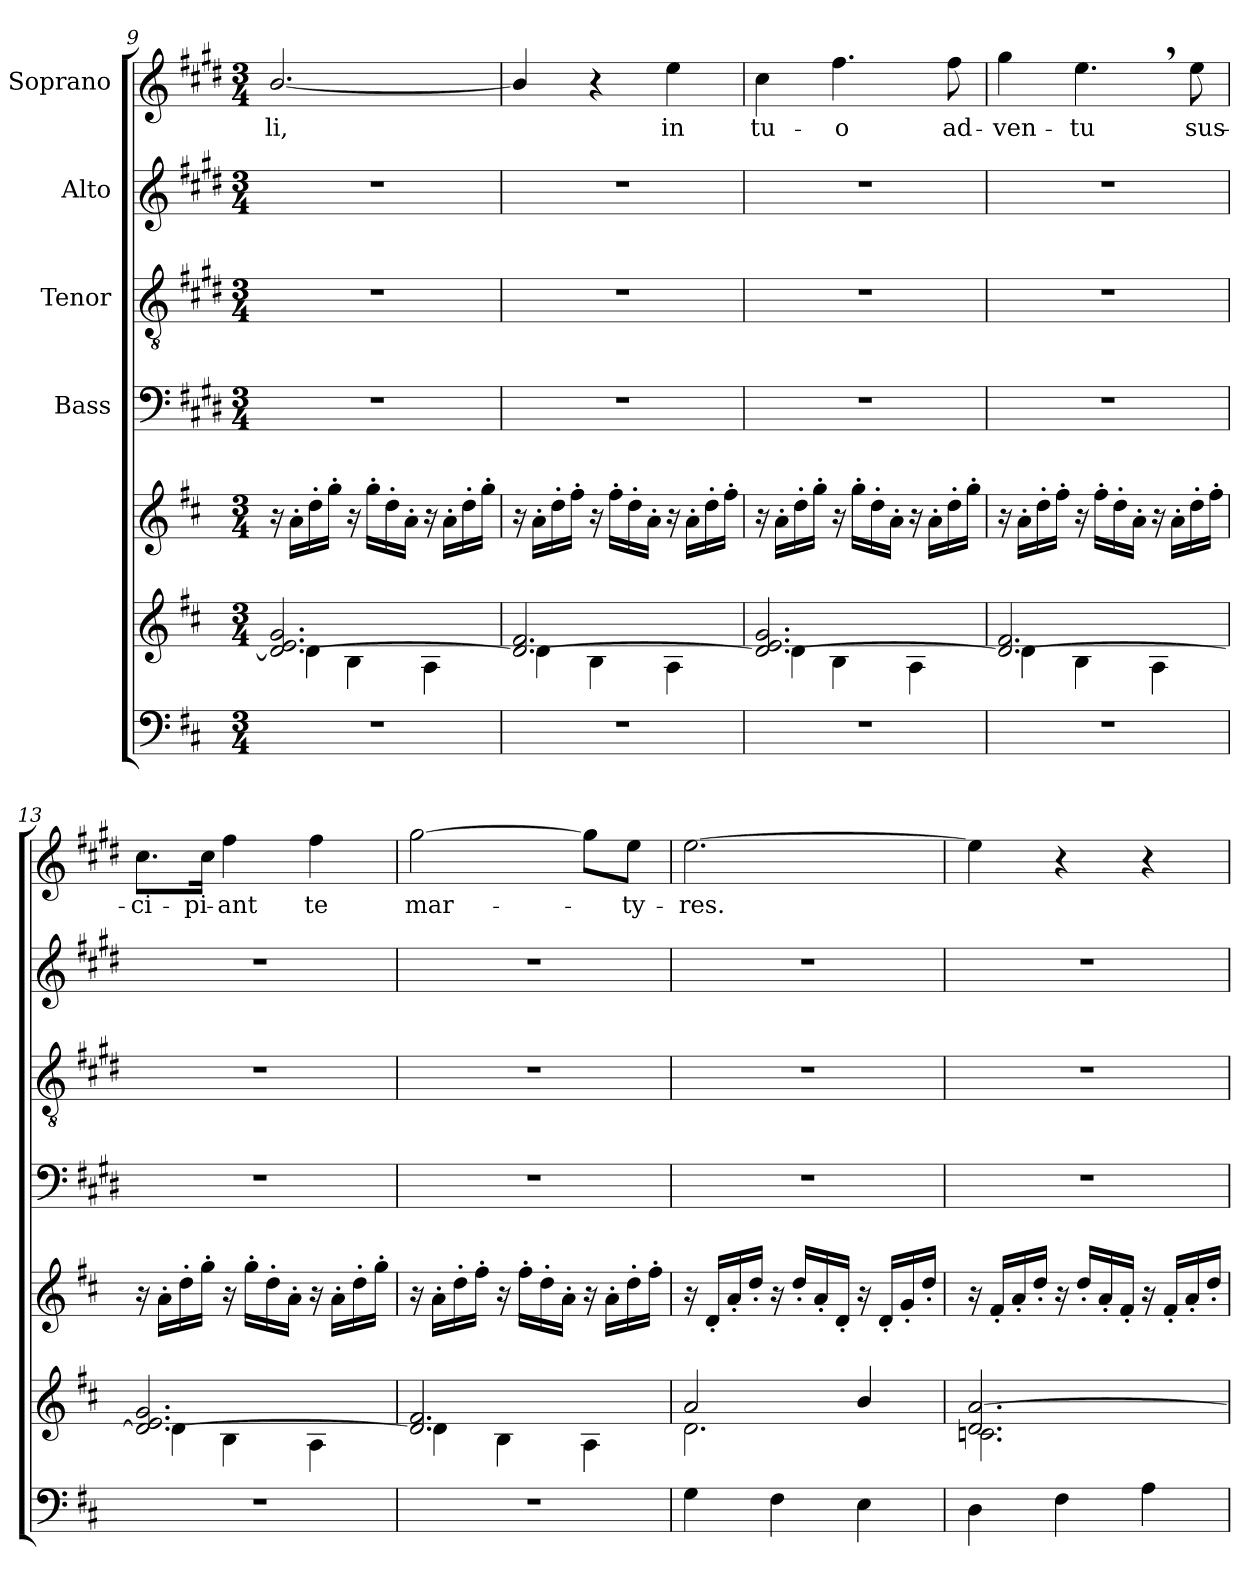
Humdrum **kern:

**kern	**kern	**kern	**kern	**kern	**kern	**kern	**text
*part6	*part5	*part5	*part4	*part3	*part2	*part1	*part1
*staff7	*staff6	*staff5	*staff4	*staff3	*staff2	*staff1	*staff1
*	*	*	*I"Bass	*I"Tenor	*I"Alto	*I"Soprano	*
*clefF4	*clefG2	*clefG2	*clefF4	*clefGv2	*clefG2	*clefG2	*
*	*	*	*ITrd1c2	*ITrd1c2	*ITrd1c2	*ITrd1c2	*
*k[f#c#]	*k[f#c#]	*k[f#c#]	*k[f#c#]	*k[f#c#]	*k[f#c#]	*k[f#c#]	*
*D:	*D:	*D:	*D:	*D:	*D:	*D:	*
*M3/4	*M3/4	*M3/4	*M3/4	*M3/4	*M3/4	*M3/4	*
=9	=9	=9	=9	=9	=9	=9	=9
*	*^	*	*	*	*	*	*
2.r	2.d/_ 2.e/ 2.g/	4d\	16r	2.r	2.r	2.r	[2.a/	-li,
.	.	.	16a'>\LL	.	.	.	.	.
.	.	.	16dd'>\	.	.	.	.	.
.	.	.	16gg'>\JJ	.	.	.	.	.
.	.	4B\	16r	.	.	.	.	.
.	.	.	16gg'>\LL	.	.	.	.	.
.	.	.	16dd'>\	.	.	.	.	.
.	.	.	16a'>\JJ	.	.	.	.	.
.	.	4A\	16r	.	.	.	.	.
.	.	.	16a'>\LL	.	.	.	.	.
.	.	.	16dd'>\	.	.	.	.	.
.	.	.	16gg'>\JJ	.	.	.	.	.
=10	=10	=10	=10	=10	=10	=10	=10	=10
2.r	2.d/_ 2.f#/	4d\	16r	2.r	2.r	2.r	4a/]	.
.	.	.	16a'>\LL	.	.	.	.	.
.	.	.	16dd'>\	.	.	.	.	.
.	.	.	16ff#'>\JJ	.	.	.	.	.
.	.	4B\	16r	.	.	.	4r	.
.	.	.	16ff#'>\LL	.	.	.	.	.
.	.	.	16dd'>\	.	.	.	.	.
.	.	.	16a'>\JJ	.	.	.	.	.
.	.	4A\	16r	.	.	.	4dd\	in
.	.	.	16a'>\LL	.	.	.	.	.
.	.	.	16dd'>\	.	.	.	.	.
.	.	.	16ff#'>\JJ	.	.	.	.	.
=11	=11	=11	=11	=11	=11	=11	=11	=11
2.r	2.d/_ 2.e/ 2.g/	4d\	16r	2.r	2.r	2.r	4b\	tu-
.	.	.	16a'>\LL	.	.	.	.	.
.	.	.	16dd'>\	.	.	.	.	.
.	.	.	16gg'>\JJ	.	.	.	.	.
.	.	4B\	16r	.	.	.	4.ee\	-o
.	.	.	16gg'>\LL	.	.	.	.	.
.	.	.	16dd'>\	.	.	.	.	.
.	.	.	16a'>\JJ	.	.	.	.	.
.	.	4A\	16r	.	.	.	.	.
.	.	.	16a'>\LL	.	.	.	.	.
.	.	.	16dd'>\	.	.	.	8ee\	ad-
.	.	.	16gg'>\JJ	.	.	.	.	.
=12	=12	=12	=12	=12	=12	=12	=12	=12
2.r	2.d/_ 2.f#/	4d\	16r	2.r	2.r	2.r	4ff#\	-ven-
.	.	.	16a'>\LL	.	.	.	.	.
.	.	.	16dd'>\	.	.	.	.	.
.	.	.	16ff#'>\JJ	.	.	.	.	.
.	.	4B\	16r	.	.	.	4.dd,>\	-tu
.	.	.	16ff#'>\LL	.	.	.	.	.
.	.	.	16dd'>\	.	.	.	.	.
.	.	.	16a'>\JJ	.	.	.	.	.
.	.	4A\	16r	.	.	.	.	.
.	.	.	16a'>\LL	.	.	.	.	.
.	.	.	16dd'>\	.	.	.	8dd\	sus-
.	.	.	16ff#'>\JJ	.	.	.	.	.
!!LO:PB:g=z
=13	=13	=13	=13	=13	=13	=13	=13	=13
2.r	2.d/_ 2.e/ 2.g/	4d\	16r	2.r	2.r	2.r	8.b\L	-ci-
.	.	.	16a'>\LL	.	.	.	.	.
.	.	.	16dd'>\	.	.	.	.	.
.	.	.	16gg'>\JJ	.	.	.	16b\Jk	-pi-
.	.	4B\	16r	.	.	.	4ee\	-ant
.	.	.	16gg'>\LL	.	.	.	.	.
.	.	.	16dd'>\	.	.	.	.	.
.	.	.	16a'>\JJ	.	.	.	.	.
.	.	4A\	16r	.	.	.	4ee\	te
.	.	.	16a'>\LL	.	.	.	.	.
.	.	.	16dd'>\	.	.	.	.	.
.	.	.	16gg'>\JJ	.	.	.	.	.
=14	=14	=14	=14	=14	=14	=14	=14	=14
2.r	2.d/] 2.f#/	4d\	16r	2.r	2.r	2.r	[2ff#\	mar-
.	.	.	16a'>\LL	.	.	.	.	.
.	.	.	16dd'>\	.	.	.	.	.
.	.	.	16ff#'>\JJ	.	.	.	.	.
.	.	4B\	16r	.	.	.	.	.
.	.	.	16ff#'>\LL	.	.	.	.	.
.	.	.	16dd'>\	.	.	.	.	.
.	.	.	16a'>\JJ	.	.	.	.	.
.	.	4A\	16r	.	.	.	8ff#\L]	.
.	.	.	16a'>\LL	.	.	.	.	.
.	.	.	16dd'>\	.	.	.	8dd\J	-ty-
.	.	.	16ff#'>\JJ	.	.	.	.	.
=15	=15	=15	=15	=15	=15	=15	=15	=15
4G\	2a/	2.d\	16r	2.r	2.r	2.r	[2.dd\	-res.
.	.	.	16d'</LL	.	.	.	.	.
.	.	.	16a'</	.	.	.	.	.
.	.	.	16dd'</JJ	.	.	.	.	.
4F#\	.	.	16r	.	.	.	.	.
.	.	.	16dd'</LL	.	.	.	.	.
.	.	.	16a'</	.	.	.	.	.
.	.	.	16d'</JJ	.	.	.	.	.
4E\	4b/	.	16r	.	.	.	.	.
.	.	.	16d'</LL	.	.	.	.	.
.	.	.	16g'</	.	.	.	.	.
.	.	.	16dd'</JJ	.	.	.	.	.
=16	=16	=16	=16	=16	=16	=16	=16	=16
4D\	2.d/ [>2.a/	2.cn\	16r	2.r	2.r	2.r	4dd\]	.
.	.	.	16f#'</LL	.	.	.	.	.
.	.	.	16a'</	.	.	.	.	.
.	.	.	16dd'</JJ	.	.	.	.	.
4F#\	.	.	16r	.	.	.	4r	.
.	.	.	16dd'</LL	.	.	.	.	.
.	.	.	16a'</	.	.	.	.	.
.	.	.	16f#'</JJ	.	.	.	.	.
4A\	.	.	16r	.	.	.	4r	.
.	.	.	16f#'</LL	.	.	.	.	.
.	.	.	16a'</	.	.	.	.	.
.	.	.	16dd'</JJ	.	.	.	.	.
*	*v	*v	*	*	*	*	*	*
=	=	=	=	=	=	=	=
*-	*-	*-	*-	*-	*-	*-	*-
